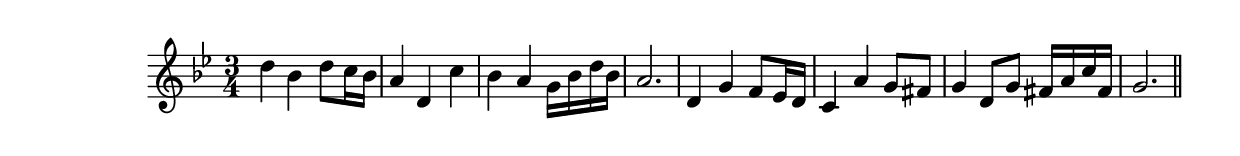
\version "2.14.0"
%{\header {
  composer = "G.A. Wedge"
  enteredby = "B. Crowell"
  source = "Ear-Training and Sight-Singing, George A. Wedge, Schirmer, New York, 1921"
}%}
\score{{\key g \minor
\time 3/4
%{\tempo 4=100
%}\relative d'' {
  d4 bes d8 c16 bes | a4 d, c' | bes4 a g16 bes d bes | a2. | d,4 g f8 es16 d | c4 a' g8 fis | g4 d8 g fis16 a c fis, | g2.
  \bar "||"
}

}}